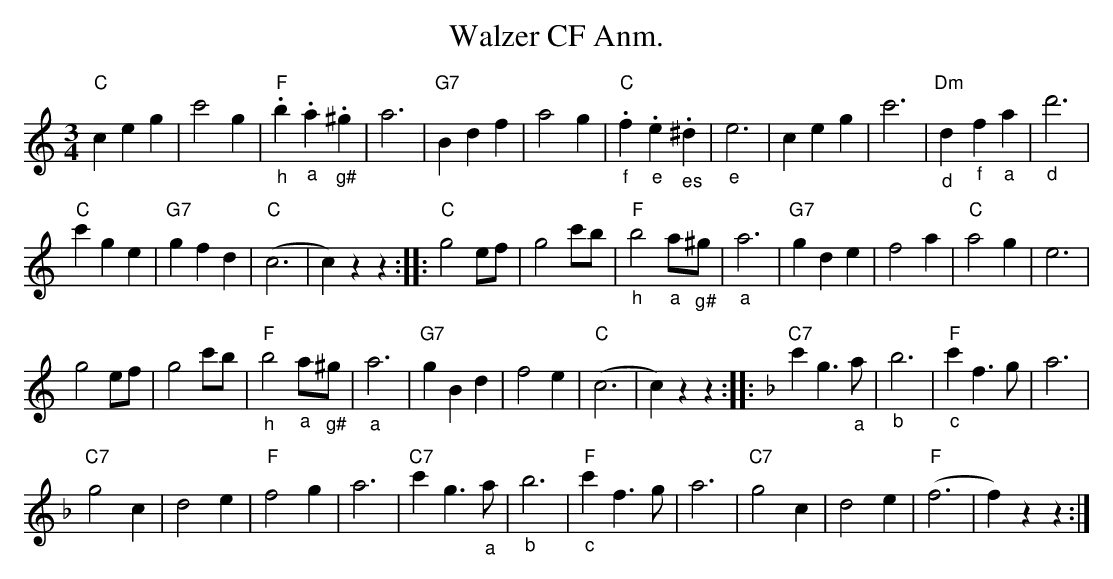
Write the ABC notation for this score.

X:1
T: Walzer CF Anm.
M:3/4
L:1/4
K:C
"C"ceg | c'2g | "F""_h".b"_a".a"_g#".^g | a3 | "G7"Bdf | a2g | "C""_f".f"_e".e."_es"^d | "_e"e3 | \
   ceg | c'3 | "Dm""_d"d"_f"f"_a"a | "_d"d'3 |
"C"c'ge | "G7"gfd | "C"(c3 | c) zz :: \
"C"g2 e/f/ | g2 c'/b/ | "F""_h"b2 "_a"a/"_g#"^g/ | "_a"a3 | "G7"gde | f2a | "C"a2g | e3 |
   g2 e/f/ | g2 c'/b/ | "F""_h"b2 "_a"a/"_g#"^g/ | "_a"a3 | "G7"gBd | f2e | "C"(c3 | c)zz :: [K:F] \
"C7"c'g>"_a"a | "_b"b3 | "F""_c"c'f>g | a3 |
"C7"g2c | d2e | "F"f2g | a3 | "C7"c'g>"_a"a | "_b"b3 | "F""_c"c'f>g | a3 | "C7"g2c | d2e | "F"(f3 | f)zz :|
